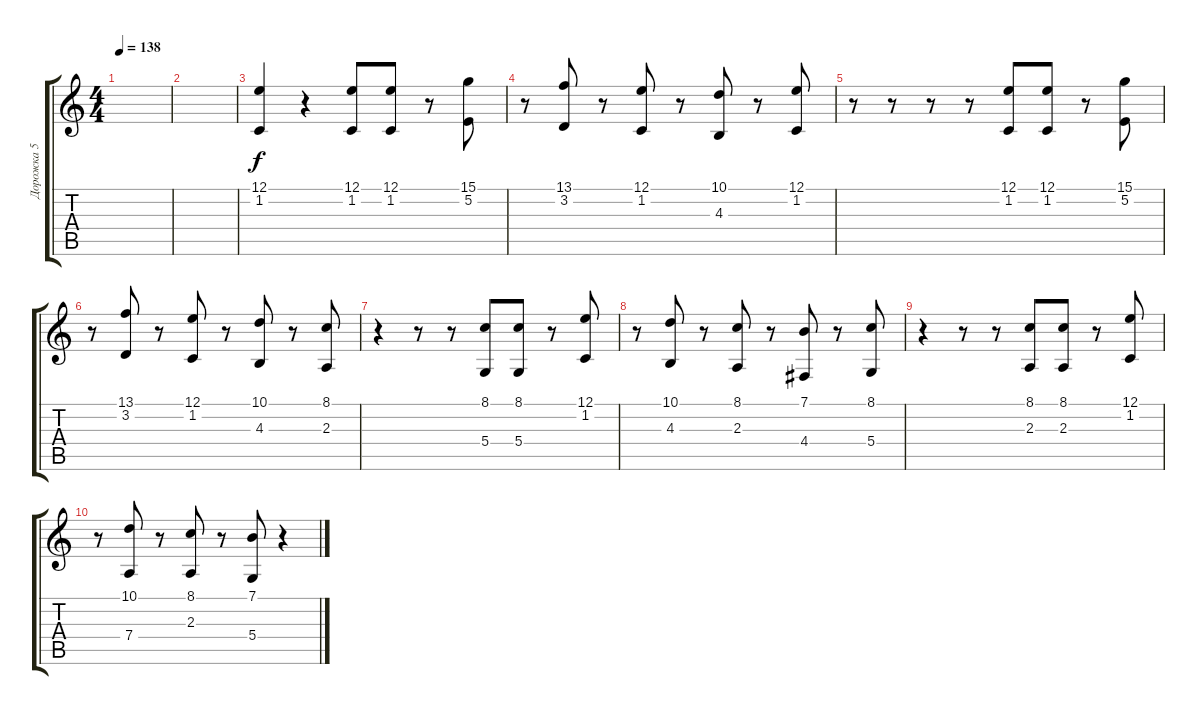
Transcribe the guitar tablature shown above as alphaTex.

\track ("Дорожка 5" "Дорожка 5") {instrument tuba}
\staff {score tabs}
\tuning (E4 B3 G3 D3 A2 E2) {hide}
\ts (4 4)
\tempo 138
\clef g2
\ks c
|
|
(12.1 1.2).4 r.4 (12.1 1.2).8 (12.1 1.2).8 r.8 (15.1 5.2).8 |
r.8 (13.1 3.2).8 r.8 (12.1 1.2).8 r.8 (10.1 4.3).8 r.8 (12.1 1.2).8 |
r.8 r.8 r.8 r.8 (12.1 1.2).8 (12.1 1.2).8 r.8 (15.1 5.2).8 |
r.8 (13.1 3.2).8 r.8 (12.1 1.2).8 r.8 (10.1 4.3).8 r.8 (8.1 2.3).8 |
r.4 r.8 r.8 (8.1 5.4).8 (8.1 5.4).8 r.8 (12.1 1.2).8 |
r.8 (10.1 4.3).8 r.8 (8.1 2.3).8 r.8 (7.1 4.4).8 r.8 (8.1 5.4).8 |
r.4 r.8 r.8 (8.1 2.3).8 (8.1 2.3).8 r.8 (12.1 1.2).8 |
r.8 (10.1 7.4).8 r.8 (8.1 2.3).8 r.8 (7.1 5.4).8 r.4
